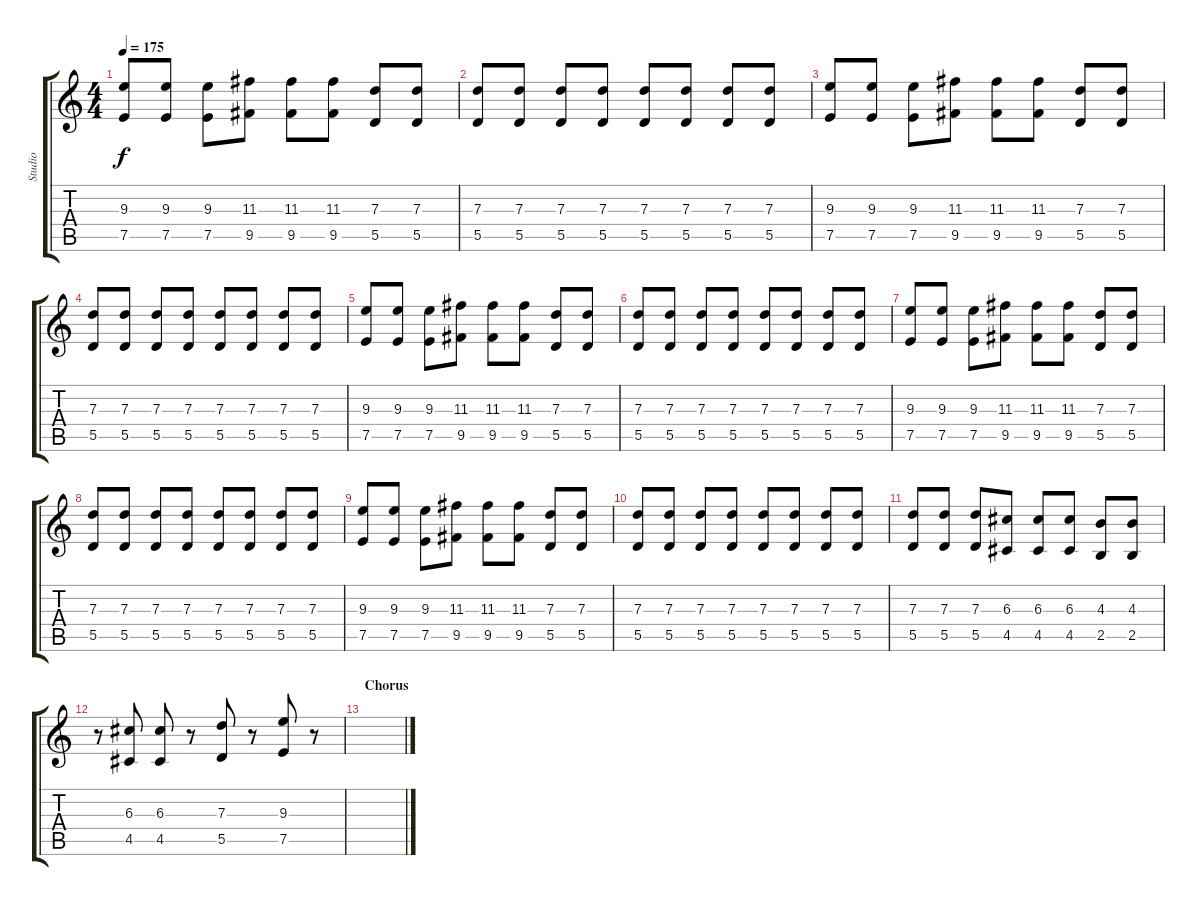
\track ("Studio" "Studio") {instrument distortionguitar}
\staff {score tabs}
\tuning (E4 B3 G3 D3 A2 E2) {hide}
\ts (4 4)
\tempo 175
\clef g2
\ks c
(9.3 7.5).8{dy f} (9.3 7.5).8 (9.3 7.5).8 (11.3 9.5).8 (11.3 9.5).8 (11.3 9.5).8 (7.3 5.5).8 (7.3 5.5).8 |
(7.3 5.5).8 (7.3 5.5).8 (7.3 5.5).8 (7.3 5.5).8 (7.3 5.5).8 (7.3 5.5).8 (7.3 5.5).8 (7.3 5.5).8 |
(9.3 7.5).8 (9.3 7.5).8 (9.3 7.5).8 (11.3 9.5).8 (11.3 9.5).8 (11.3 9.5).8 (7.3 5.5).8 (7.3 5.5).8 |
(7.3 5.5).8 (7.3 5.5).8 (7.3 5.5).8 (7.3 5.5).8 (7.3 5.5).8 (7.3 5.5).8 (7.3 5.5).8 (7.3 5.5).8 |
(9.3 7.5).8 (9.3 7.5).8 (9.3 7.5).8 (11.3 9.5).8 (11.3 9.5).8 (11.3 9.5).8 (7.3 5.5).8 (7.3 5.5).8 |
(7.3 5.5).8 (7.3 5.5).8 (7.3 5.5).8 (7.3 5.5).8 (7.3 5.5).8 (7.3 5.5).8 (7.3 5.5).8 (7.3 5.5).8 |
(9.3 7.5).8 (9.3 7.5).8 (9.3 7.5).8 (11.3 9.5).8 (11.3 9.5).8 (11.3 9.5).8 (7.3 5.5).8 (7.3 5.5).8 |
(7.3 5.5).8 (7.3 5.5).8 (7.3 5.5).8 (7.3 5.5).8 (7.3 5.5).8 (7.3 5.5).8 (7.3 5.5).8 (7.3 5.5).8 |
(9.3 7.5).8 (9.3 7.5).8 (9.3 7.5).8 (11.3 9.5).8 (11.3 9.5).8 (11.3 9.5).8 (7.3 5.5).8 (7.3 5.5).8 |
(7.3 5.5).8 (7.3 5.5).8 (7.3 5.5).8 (7.3 5.5).8 (7.3 5.5).8 (7.3 5.5).8 (7.3 5.5).8 (7.3 5.5).8 |
(7.3 5.5).8 (7.3 5.5).8 (7.3 5.5).8 (6.3 4.5).8 (6.3 4.5).8 (6.3 4.5).8 (4.3 2.5).8 (4.3 2.5).8 |
r.8 (6.3 4.5).8 (6.3 4.5).8 r.8 (7.3 5.5).8 r.8 (9.3 7.5).8 r.8 |
\section ("" "Chorus")
